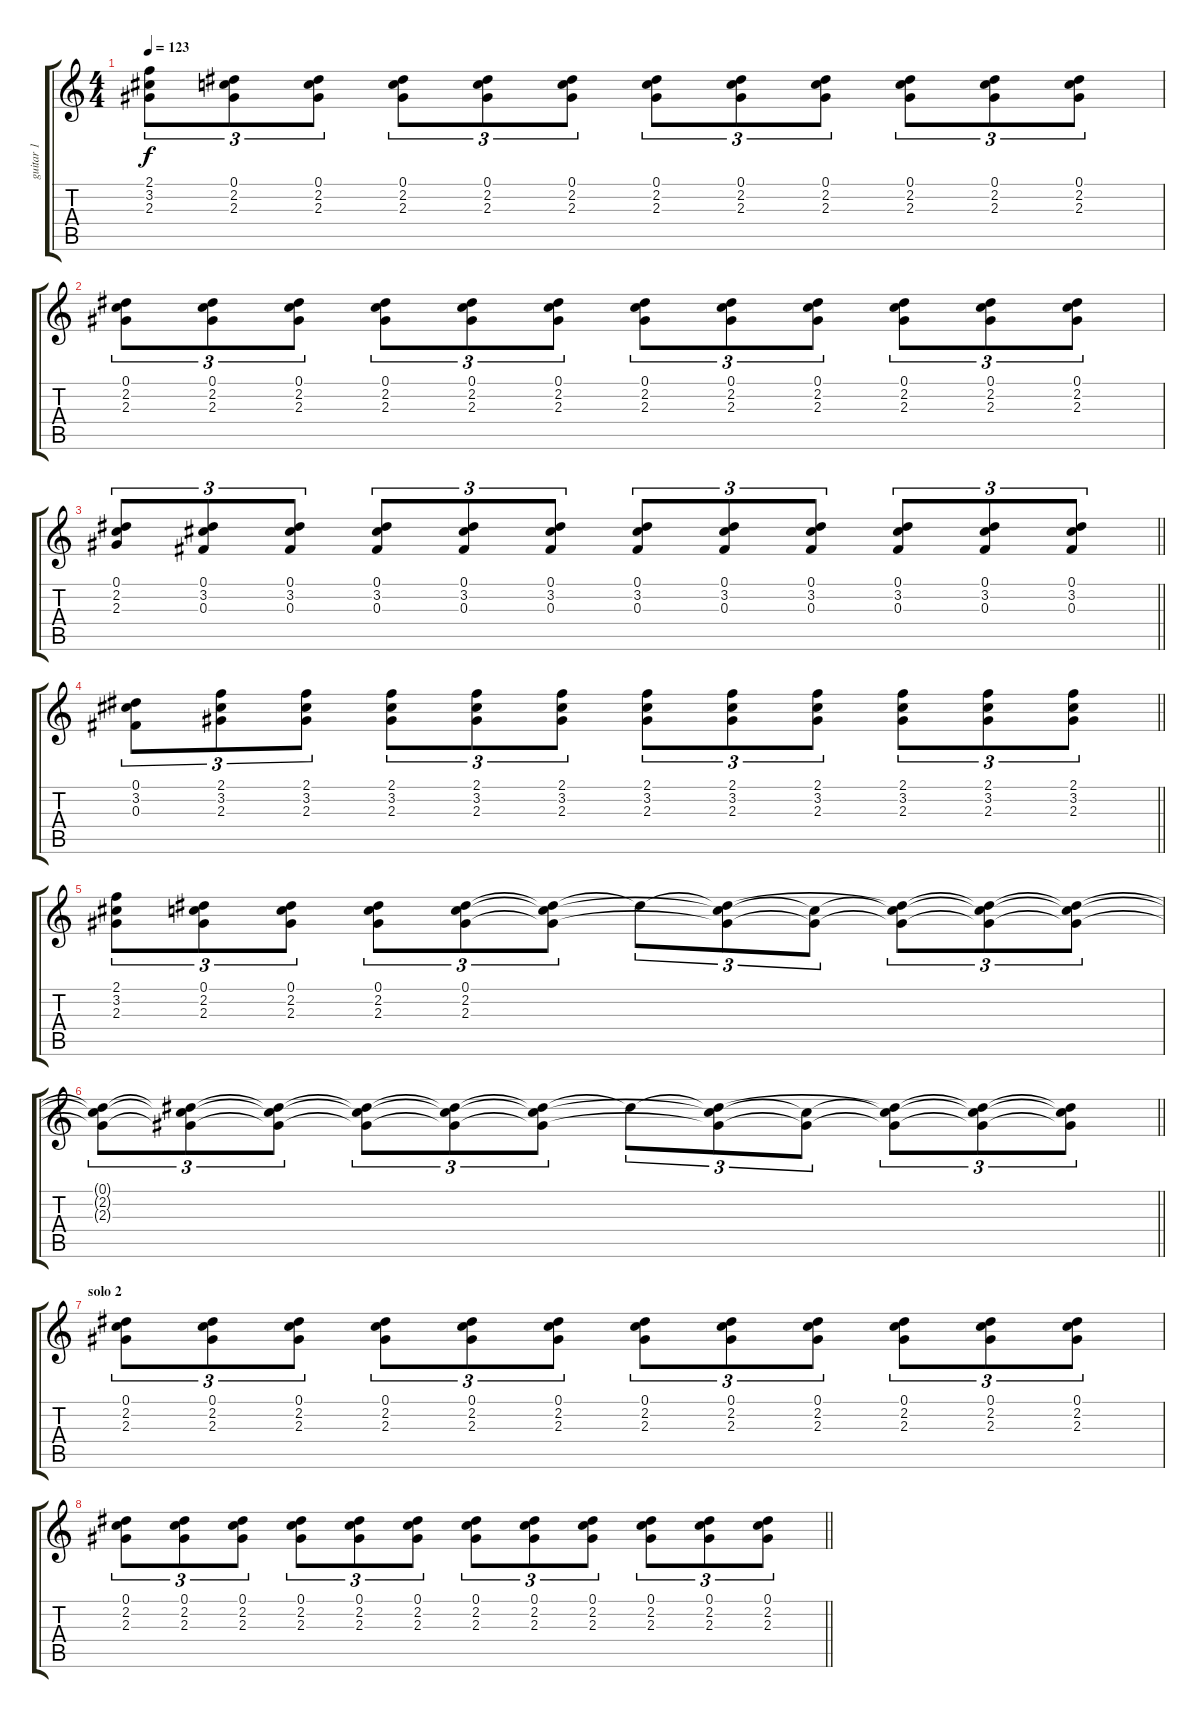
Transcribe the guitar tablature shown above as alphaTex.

\track ("guitar 1" "guitar 1") {instrument overdrivenguitar}
\staff {score tabs}
\tuning (Eb4 Bb3 Gb3 Db3 Ab2 Eb2) {hide}
\ts (4 4)
\tempo 123
\clef g2
\ks c
(2.1 3.2 2.3).8{tu (3 2) dy f} (0.1 2.2 2.3).8{tu (3 2)} (0.1 2.2 2.3).8{tu (3 2)} (0.1 2.2 2.3).8{tu (3 2)} (0.1 2.2 2.3).8{tu (3 2)} (0.1 2.2 2.3).8{tu (3 2)} (0.1 2.2 2.3).8{tu (3 2)} (0.1 2.2 2.3).8{tu (3 2)} (0.1 2.2 2.3).8{tu (3 2)} (0.1 2.2 2.3).8{tu (3 2)} (0.1 2.2 2.3).8{tu (3 2)} (0.1 2.2 2.3).8{tu (3 2)} |
(0.1 2.2 2.3).8{tu (3 2)} (0.1 2.2 2.3).8{tu (3 2)} (0.1 2.2 2.3).8{tu (3 2)} (0.1 2.2 2.3).8{tu (3 2)} (0.1 2.2 2.3).8{tu (3 2)} (0.1 2.2 2.3).8{tu (3 2)} (0.1 2.2 2.3).8{tu (3 2)} (0.1 2.2 2.3).8{tu (3 2)} (0.1 2.2 2.3).8{tu (3 2)} (0.1 2.2 2.3).8{tu (3 2)} (0.1 2.2 2.3).8{tu (3 2)} (0.1 2.2 2.3).8{tu (3 2)} |
\barLineRight lightlight
(0.1 2.2 2.3).8{tu (3 2)} (0.1 3.2 0.3).8{tu (3 2)} (0.1 3.2 0.3).8{tu (3 2)} (0.1 3.2 0.3).8{tu (3 2)} (0.1 3.2 0.3).8{tu (3 2)} (0.1 3.2 0.3).8{tu (3 2)} (0.1 3.2 0.3).8{tu (3 2)} (0.1 3.2 0.3).8{tu (3 2)} (0.1 3.2 0.3).8{tu (3 2)} (0.1 3.2 0.3).8{tu (3 2)} (0.1 3.2 0.3).8{tu (3 2)} (0.1 3.2 0.3).8{tu (3 2)} |
\barLineRight lightlight
(0.1 3.2 0.3).8{tu (3 2)} (2.1 3.2 2.3).8{tu (3 2)} (2.1 3.2 2.3).8{tu (3 2)} (2.1 3.2 2.3).8{tu (3 2)} (2.1 3.2 2.3).8{tu (3 2)} (2.1 3.2 2.3).8{tu (3 2)} (2.1 3.2 2.3).8{tu (3 2)} (2.1 3.2 2.3).8{tu (3 2)} (2.1 3.2 2.3).8{tu (3 2)} (2.1 3.2 2.3).8{tu (3 2)} (2.1 3.2 2.3).8{tu (3 2)} (2.1 3.2 2.3).8{tu (3 2)} |
(2.1 3.2 2.3).8{tu (3 2)} (0.1 2.2 2.3).8{tu (3 2)} (0.1 2.2 2.3).8{tu (3 2)} (0.1 2.2 2.3).8{tu (3 2)} (0.1 2.2 2.3).8{tu (3 2)} (0.1{t} 2.2{t} 2.3{t}).8{tu (3 2)} 0.1{t}.8{tu (3 2)} (0.1{t} 2.2{t} 2.3{t}).8{tu (3 2)} (2.2{t} 2.3{t}).8{tu (3 2)} (0.1{t} 2.2{t} 2.3{t}).8{tu (3 2)} (0.1{t} 2.2{t} 2.3{t}).8{tu (3 2)} (0.1{t} 2.2{t} 2.3{t}).8{tu (3 2)} |
\barLineRight lightlight
(0.1{t} 2.2{t} 2.3{t}).8{tu (3 2)} (0.1{t} 2.2{t} 2.3{t}).8{tu (3 2)} (0.1{t} 2.2{t} 2.3{t}).8{tu (3 2)} (0.1{t} 2.2{t} 2.3{t}).8{tu (3 2)} (0.1{t} 2.2{t} 2.3{t}).8{tu (3 2)} (0.1{t} 2.2{t} 2.3{t}).8{tu (3 2)} 0.1{t}.8{tu (3 2)} (0.1{t} 2.2{t} 2.3{t}).8{tu (3 2)} (2.2{t} 2.3{t}).8{tu (3 2)} (0.1{t} 2.2{t} 2.3{t}).8{tu (3 2)} (0.1{t} 2.2{t} 2.3{t}).8{tu (3 2)} (0.1{t} 2.2{t} 2.3{t}).8{tu (3 2)} |
\section ("" "solo 2")
(0.1 2.2 2.3).8{tu (3 2)} (0.1 2.2 2.3).8{tu (3 2)} (0.1 2.2 2.3).8{tu (3 2)} (0.1 2.2 2.3).8{tu (3 2)} (0.1 2.2 2.3).8{tu (3 2)} (0.1 2.2 2.3).8{tu (3 2)} (0.1 2.2 2.3).8{tu (3 2)} (0.1 2.2 2.3).8{tu (3 2)} (0.1 2.2 2.3).8{tu (3 2)} (0.1 2.2 2.3).8{tu (3 2)} (0.1 2.2 2.3).8{tu (3 2)} (0.1 2.2 2.3).8{tu (3 2)} |
\barLineRight lightlight
(0.1 2.2 2.3).8{tu (3 2)} (0.1 2.2 2.3).8{tu (3 2)} (0.1 2.2 2.3).8{tu (3 2)} (0.1 2.2 2.3).8{tu (3 2)} (0.1 2.2 2.3).8{tu (3 2)} (0.1 2.2 2.3).8{tu (3 2)} (0.1 2.2 2.3).8{tu (3 2)} (0.1 2.2 2.3).8{tu (3 2)} (0.1 2.2 2.3).8{tu (3 2)} (0.1 2.2 2.3).8{tu (3 2)} (0.1 2.2 2.3).8{tu (3 2)} (0.1 2.2 2.3).8{tu (3 2)}
